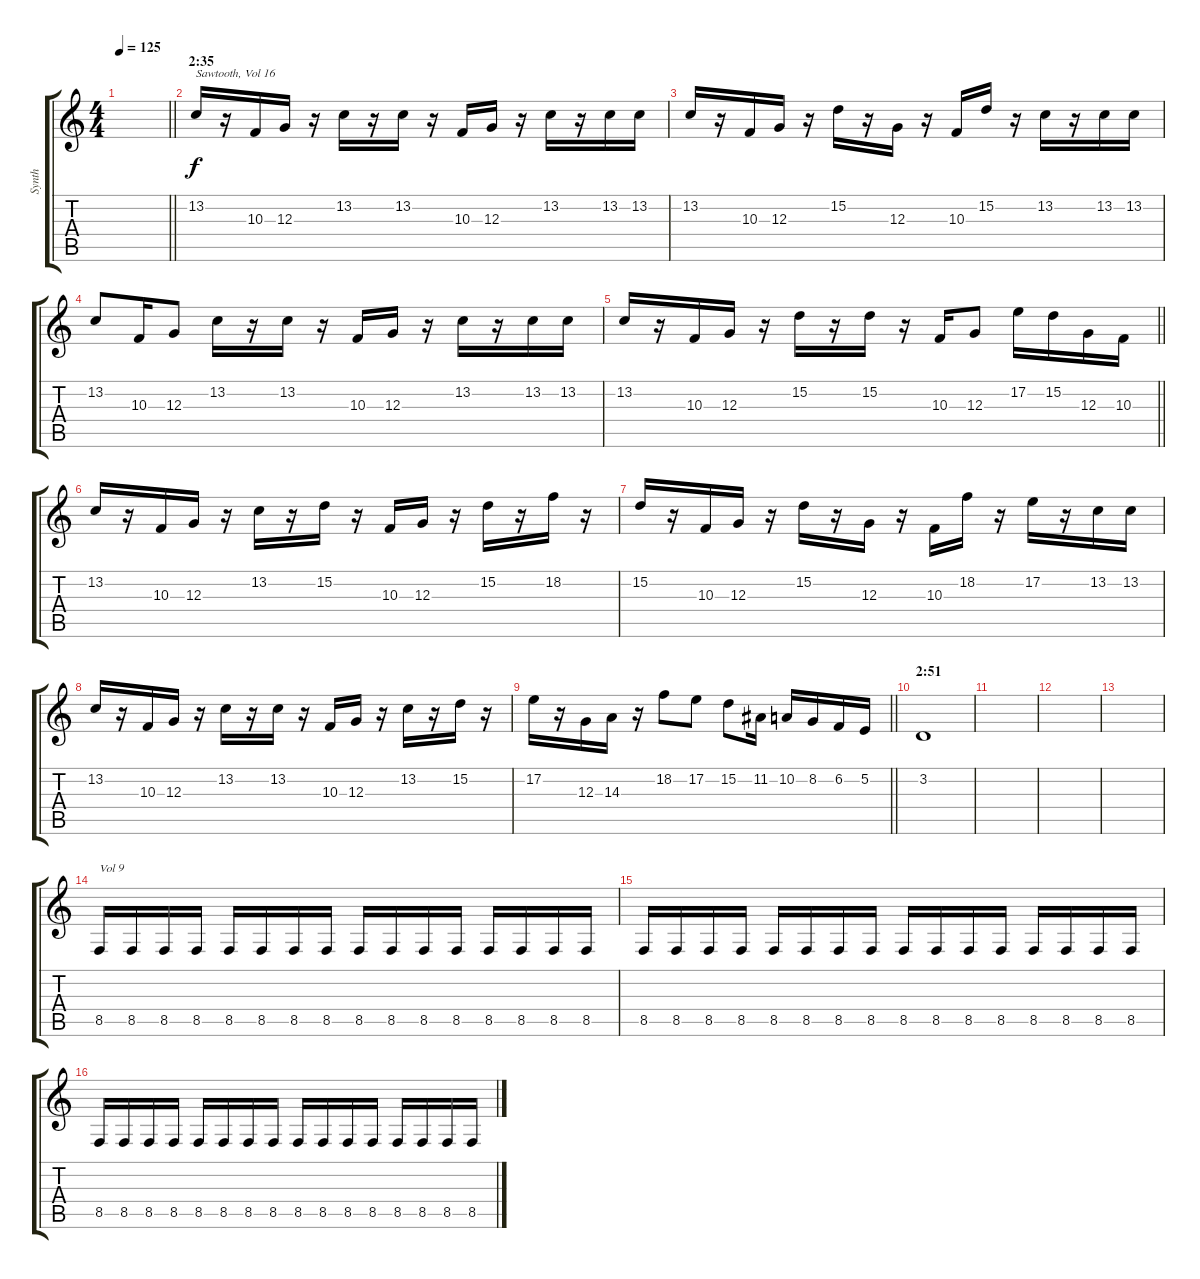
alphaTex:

\track ("Synth" "Synth") {instrument lead2sawtooth}
\staff {score tabs}
\tuning (E4 B3 G3 D3 A2 E2) {hide}
\ts (4 4)
\tempo 125
\clef g2
\barLineRight lightlight
\ks c
|
\section ("" "2:35")
13.2.16{txt "Sawtooth, Vol 16" volume 16 instrument lead2sawtooth} r.16 10.3.16 12.3.16 r.16 13.2.16 r.16 13.2.16 r.16 10.3.16 12.3.16 r.16 13.2.16 r.16 13.2.16 13.2.16 |
13.2.16 r.16 10.3.16 12.3.16 r.16 15.2.16 r.16 12.3.16 r.16 10.3.16 15.2.16 r.16 13.2.16 r.16 13.2.16 13.2.16 |
13.2.8 10.3.16 12.3.8 13.2.16 r.16 13.2.16 r.16 10.3.16 12.3.16 r.16 13.2.16 r.16 13.2.16 13.2.16 |
\barLineRight lightlight
13.2.16 r.16 10.3.16 12.3.16 r.16 15.2.16 r.16 15.2.16 r.16 10.3.16 12.3.8 17.2.16 15.2.16 12.3.16 10.3.16 |
13.2.16 r.16 10.3.16 12.3.16 r.16 13.2.16 r.16 15.2.16 r.16 10.3.16 12.3.16 r.16 15.2.16 r.16 18.2.16 r.16 |
15.2.16 r.16 10.3.16 12.3.16 r.16 15.2.16 r.16 12.3.16 r.16 10.3.16 18.2.16 r.16 17.2.16 r.16 13.2.16 13.2.16 |
13.2.16 r.16 10.3.16 12.3.16 r.16 13.2.16 r.16 13.2.16 r.16 10.3.16 12.3.16 r.16 13.2.16 r.16 15.2.16 r.16 |
\barLineRight lightlight
17.2.16 r.16 12.3.16 14.3.16 r.16 18.2.8 17.2.8 15.2.8 11.2.16 10.2.16 8.2.16 6.2.16 5.2.16 |
\section ("" "2:51")
3.2.1 |
|
|
|
8.5.16{txt "Vol 9" volume 9} 8.5.16 8.5.16 8.5.16 8.5.16 8.5.16 8.5.16 8.5.16 8.5.16 8.5.16 8.5.16 8.5.16 8.5.16 8.5.16 8.5.16 8.5.16 |
8.5.16 8.5.16 8.5.16 8.5.16 8.5.16 8.5.16 8.5.16 8.5.16 8.5.16 8.5.16 8.5.16 8.5.16 8.5.16 8.5.16 8.5.16 8.5.16 |
8.5.16 8.5.16 8.5.16 8.5.16 8.5.16 8.5.16 8.5.16 8.5.16 8.5.16 8.5.16 8.5.16 8.5.16 8.5.16 8.5.16 8.5.16 8.5.16
